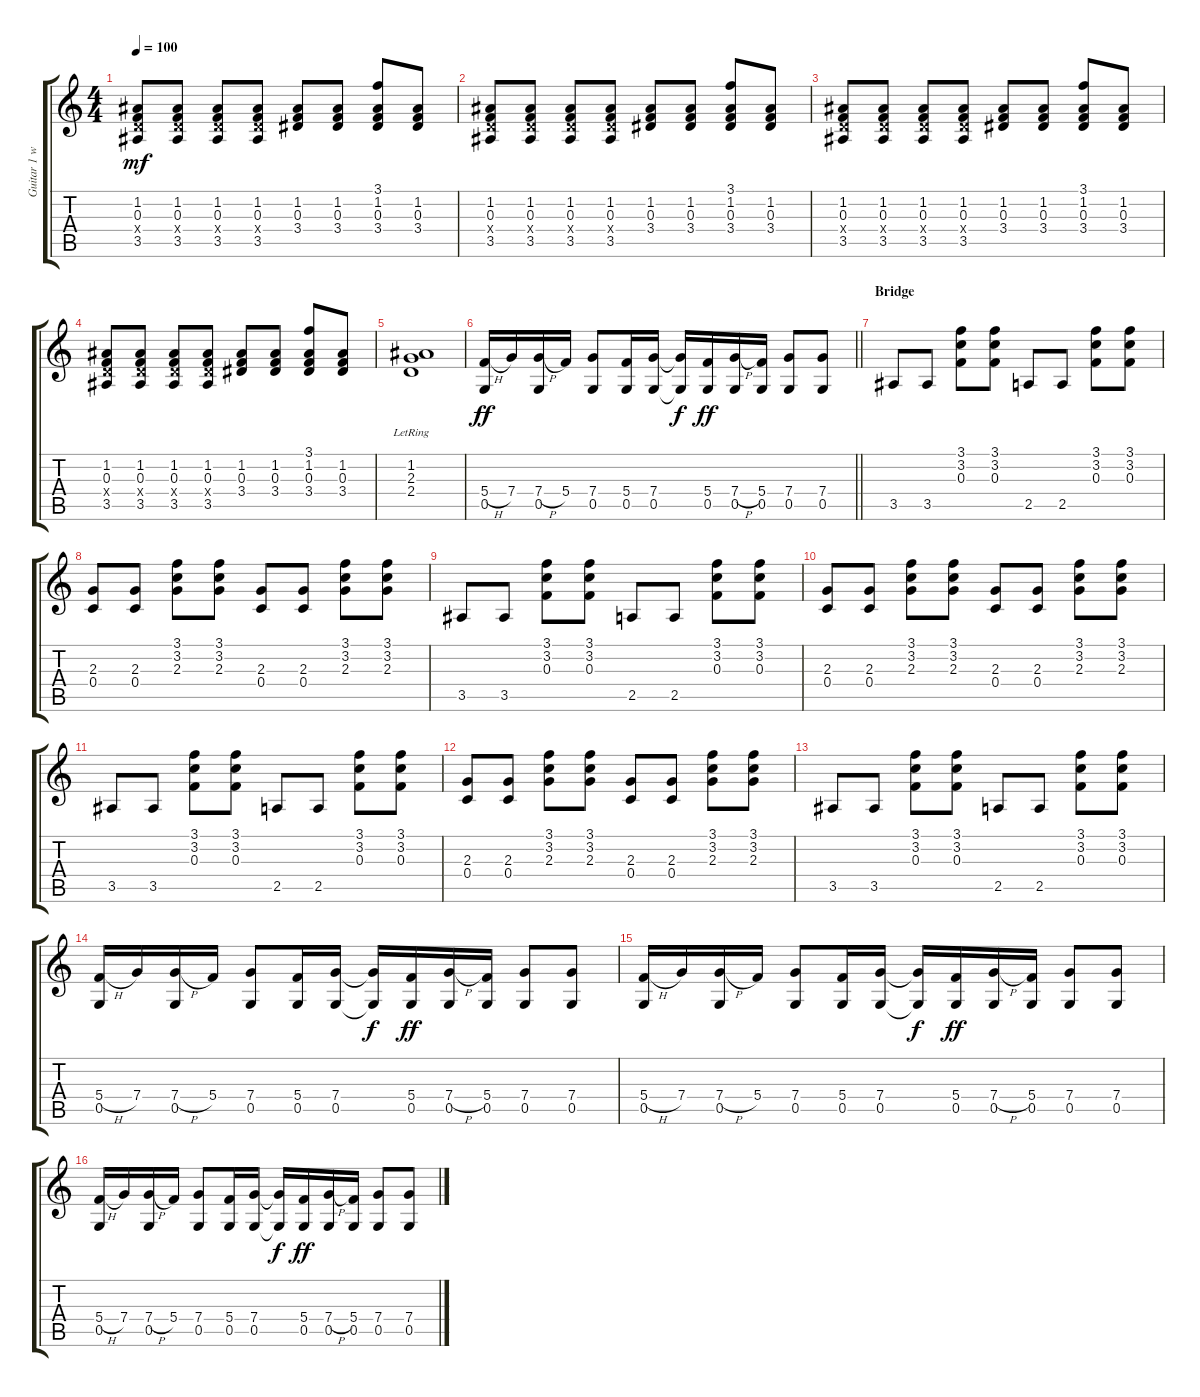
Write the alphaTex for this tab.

\track ("Guitar 1 w/distortion" "Guitar 1 w") {instrument distortionguitar}
\staff {score tabs}
\tuning (D4 A3 F3 C3 G2 D2) {hide}
\ts (4 4)
\tempo 100
\clef g2
\ks c
(1.2 0.3 2.4{x} 3.5).8{dy mf} (1.2 0.3 2.4{x} 3.5).8 (1.2 0.3 2.4{x} 3.5).8 (1.2 0.3 2.4{x} 3.5).8 (1.2 0.3 3.4).8 (1.2 0.3 3.4).8 (3.1 1.2 0.3 3.4).8 (1.2 0.3 3.4).8 |
(1.2 0.3 2.4{x} 3.5).8 (1.2 0.3 2.4{x} 3.5).8 (1.2 0.3 2.4{x} 3.5).8 (1.2 0.3 2.4{x} 3.5).8 (1.2 0.3 3.4).8 (1.2 0.3 3.4).8 (3.1 1.2 0.3 3.4).8 (1.2 0.3 3.4).8 |
(1.2 0.3 2.4{x} 3.5).8 (1.2 0.3 2.4{x} 3.5).8 (1.2 0.3 2.4{x} 3.5).8 (1.2 0.3 2.4{x} 3.5).8 (1.2 0.3 3.4).8 (1.2 0.3 3.4).8 (3.1 1.2 0.3 3.4).8 (1.2 0.3 3.4).8 |
(1.2 0.3 2.4{x} 3.5).8 (1.2 0.3 2.4{x} 3.5).8 (1.2 0.3 2.4{x} 3.5).8 (1.2 0.3 2.4{x} 3.5).8 (1.2 0.3 3.4).8 (1.2 0.3 3.4).8 (3.1 1.2 0.3 3.4).8 (1.2 0.3 3.4).8 |
(1.2{lr} 2.3{lr} 2.4{lr}).1 |
\barLineRight lightlight
(5.4{h} 0.5).16{dy ff} 7.4.16 (7.4{h} 0.5).16 5.4.16 (7.4 0.5).8 (5.4 0.5).16 (7.4 0.5).16 (7.4{t} 0.5{t}).16{dy f} (5.4 0.5).16{dy ff} (7.4{h} 0.5).16 (5.4 0.5).16 (7.4 0.5).8 (7.4 0.5).8 |
\section ("" "Bridge")
3.5.8 3.5.8 (3.1 3.2 0.3).8 (3.1 3.2 0.3).8 2.5.8 2.5.8 (3.1 3.2 0.3).8 (3.1 3.2 0.3).8 |
(2.3 0.4).8 (2.3 0.4).8 (3.1 3.2 2.3).8 (3.1 3.2 2.3).8 (2.3 0.4).8 (2.3 0.4).8 (3.1 3.2 2.3).8 (3.1 3.2 2.3).8 |
3.5.8 3.5.8 (3.1 3.2 0.3).8 (3.1 3.2 0.3).8 2.5.8 2.5.8 (3.1 3.2 0.3).8 (3.1 3.2 0.3).8 |
(2.3 0.4).8 (2.3 0.4).8 (3.1 3.2 2.3).8 (3.1 3.2 2.3).8 (2.3 0.4).8 (2.3 0.4).8 (3.1 3.2 2.3).8 (3.1 3.2 2.3).8 |
3.5.8 3.5.8 (3.1 3.2 0.3).8 (3.1 3.2 0.3).8 2.5.8 2.5.8 (3.1 3.2 0.3).8 (3.1 3.2 0.3).8 |
(2.3 0.4).8 (2.3 0.4).8 (3.1 3.2 2.3).8 (3.1 3.2 2.3).8 (2.3 0.4).8 (2.3 0.4).8 (3.1 3.2 2.3).8 (3.1 3.2 2.3).8 |
3.5.8 3.5.8 (3.1 3.2 0.3).8 (3.1 3.2 0.3).8 2.5.8 2.5.8 (3.1 3.2 0.3).8 (3.1 3.2 0.3).8 |
(5.4{h} 0.5).16 7.4.16 (7.4{h} 0.5).16 5.4.16 (7.4 0.5).8 (5.4 0.5).16 (7.4 0.5).16 (7.4{t} 0.5{t}).16{dy f} (5.4 0.5).16{dy ff} (7.4{h} 0.5).16 (5.4 0.5).16 (7.4 0.5).8 (7.4 0.5).8 |
(5.4{h} 0.5).16 7.4.16 (7.4{h} 0.5).16 5.4.16 (7.4 0.5).8 (5.4 0.5).16 (7.4 0.5).16 (7.4{t} 0.5{t}).16{dy f} (5.4 0.5).16{dy ff} (7.4{h} 0.5).16 (5.4 0.5).16 (7.4 0.5).8 (7.4 0.5).8 |
(5.4{h} 0.5).16 7.4.16 (7.4{h} 0.5).16 5.4.16 (7.4 0.5).8 (5.4 0.5).16 (7.4 0.5).16 (7.4{t} 0.5{t}).16{dy f} (5.4 0.5).16{dy ff} (7.4{h} 0.5).16 (5.4 0.5).16 (7.4 0.5).8 (7.4 0.5).8
